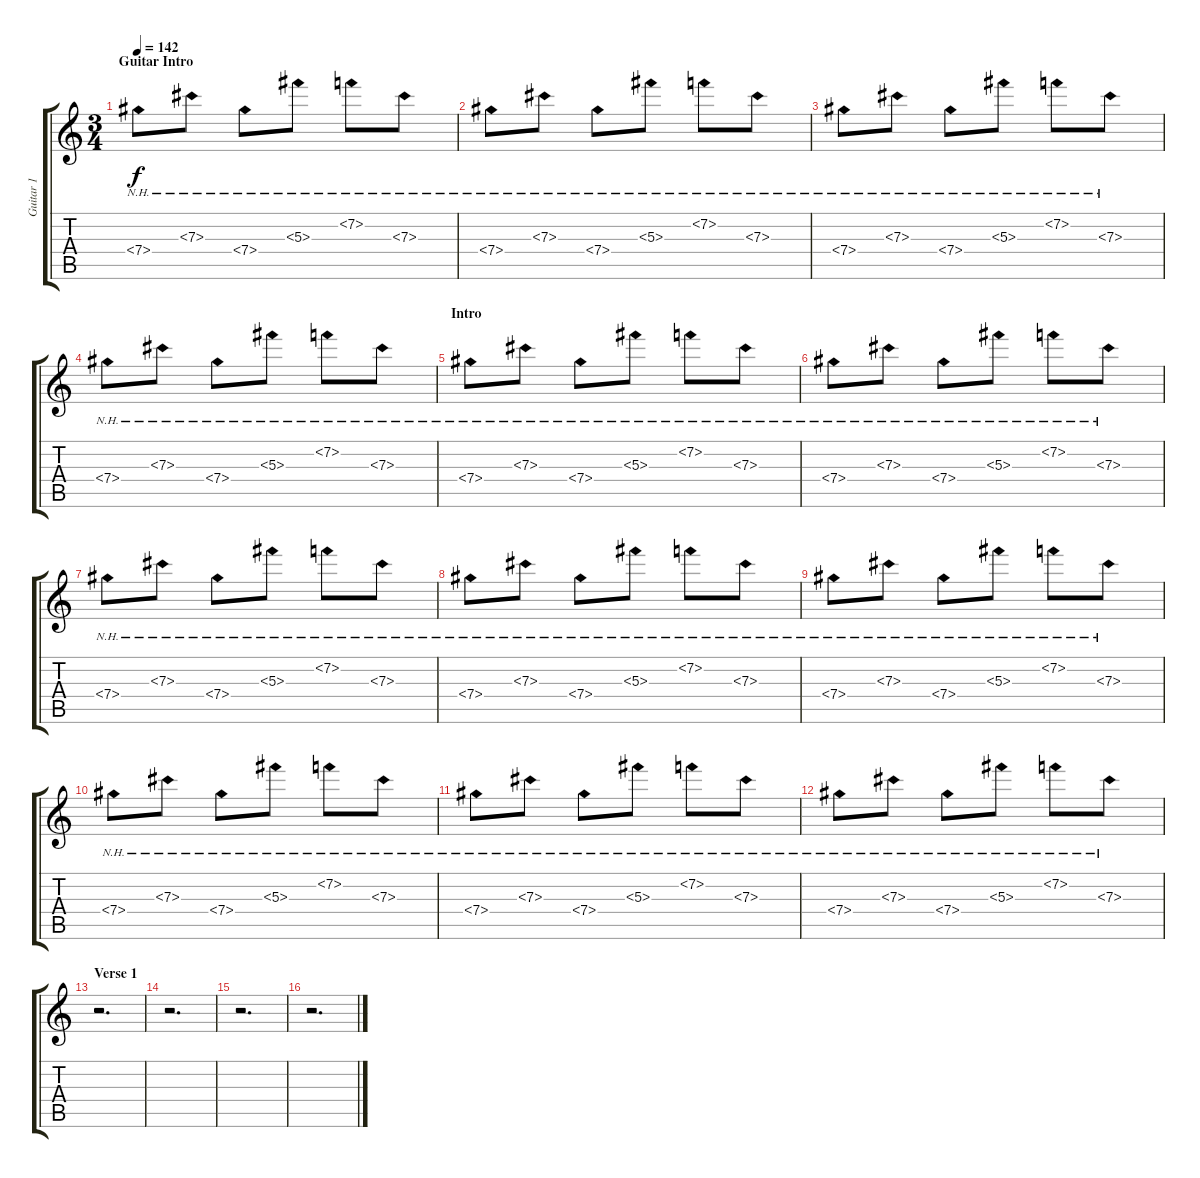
\track ("Guitar 1" "Guitar 1") {instrument distortionguitar}
\staff {score tabs}
\tuning (Eb4 Bb3 Gb3 Db3 Ab2 Eb2) {hide}
\ts (3 4)
\section ("" "Guitar Intro")
\tempo 142
\clef g2
\ks c
7.4{nh}.8{dy f instrument distortionguitar} 7.3{nh}.8 7.4{nh}.8 5.3{nh}.8 7.2{nh}.8 7.3{nh}.8 |
7.4{nh}.8 7.3{nh}.8 7.4{nh}.8 5.3{nh}.8 7.2{nh}.8 7.3{nh}.8 |
7.4{nh}.8 7.3{nh}.8 7.4{nh}.8 5.3{nh}.8 7.2{nh}.8 7.3{nh}.8 |
7.4{nh}.8 7.3{nh}.8 7.4{nh}.8 5.3{nh}.8 7.2{nh}.8 7.3{nh}.8 |
\section ("" "Intro")
7.4{nh}.8 7.3{nh}.8 7.4{nh}.8 5.3{nh}.8 7.2{nh}.8 7.3{nh}.8 |
7.4{nh}.8 7.3{nh}.8 7.4{nh}.8 5.3{nh}.8 7.2{nh}.8 7.3{nh}.8 |
7.4{nh}.8 7.3{nh}.8 7.4{nh}.8 5.3{nh}.8 7.2{nh}.8 7.3{nh}.8 |
7.4{nh}.8 7.3{nh}.8 7.4{nh}.8 5.3{nh}.8 7.2{nh}.8 7.3{nh}.8 |
7.4{nh}.8 7.3{nh}.8 7.4{nh}.8 5.3{nh}.8 7.2{nh}.8 7.3{nh}.8 |
7.4{nh}.8 7.3{nh}.8 7.4{nh}.8 5.3{nh}.8 7.2{nh}.8 7.3{nh}.8 |
7.4{nh}.8 7.3{nh}.8 7.4{nh}.8 5.3{nh}.8 7.2{nh}.8 7.3{nh}.8 |
7.4{nh}.8 7.3{nh}.8 7.4{nh}.8 5.3{nh}.8 7.2{nh}.8 7.3{nh}.8 |
\section ("" "Verse 1")
r.2{d} |
r.2{d} |
r.2{d} |
r.2{d}
